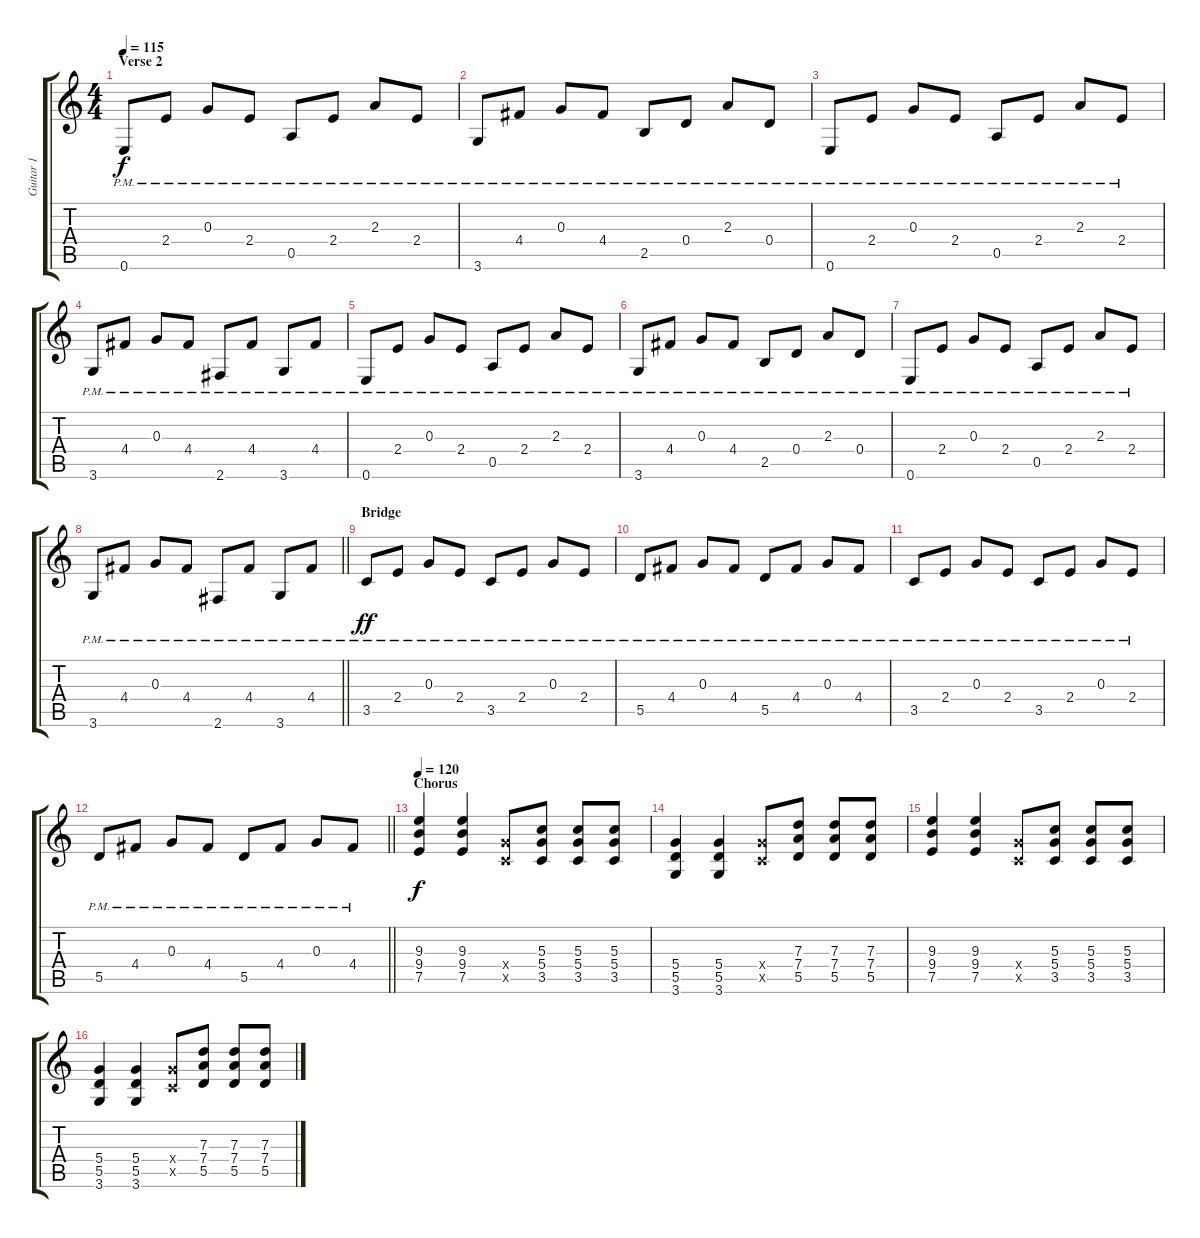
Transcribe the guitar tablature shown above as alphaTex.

\track ("Guitar 1" "Guitar 1") {instrument electricguitarmuted}
\staff {score tabs}
\tuning (E4 B3 G3 D3 A2 E2) {hide}
\ts (4 4)
\section ("" "Verse 2")
\tempo 115
\clef g2
\ks c
0.6{pm}.8{dy f} 2.4{pm}.8 0.3{pm}.8 2.4{pm}.8 0.5{pm}.8 2.4{pm}.8 2.3{pm}.8 2.4{pm}.8 |
3.6{pm}.8 4.4{pm}.8 0.3{pm}.8 4.4{pm}.8 2.5{pm}.8 0.4{pm}.8 2.3{pm}.8 0.4{pm}.8 |
0.6{pm}.8 2.4{pm}.8 0.3{pm}.8 2.4{pm}.8 0.5{pm}.8 2.4{pm}.8 2.3{pm}.8 2.4{pm}.8 |
3.6{pm}.8 4.4{pm}.8 0.3{pm}.8 4.4{pm}.8 2.6{pm}.8 4.4{pm}.8 3.6{pm}.8 4.4{pm}.8 |
0.6{pm}.8 2.4{pm}.8 0.3{pm}.8 2.4{pm}.8 0.5{pm}.8 2.4{pm}.8 2.3{pm}.8 2.4{pm}.8 |
3.6{pm}.8 4.4{pm}.8 0.3{pm}.8 4.4{pm}.8 2.5{pm}.8 0.4{pm}.8 2.3{pm}.8 0.4{pm}.8 |
0.6{pm}.8 2.4{pm}.8 0.3{pm}.8 2.4{pm}.8 0.5{pm}.8 2.4{pm}.8 2.3{pm}.8 2.4{pm}.8 |
\barLineRight lightlight
3.6{pm}.8 4.4{pm}.8 0.3{pm}.8 4.4{pm}.8 2.6{pm}.8 4.4{pm}.8 3.6{pm}.8 4.4{pm}.8 |
\section ("" "Bridge")
3.5{pm}.8{dy ff} 2.4{pm}.8 0.3{pm}.8 2.4{pm}.8 3.5{pm}.8 2.4{pm}.8 0.3{pm}.8 2.4{pm}.8 |
5.5{pm}.8 4.4{pm}.8 0.3{pm}.8 4.4{pm}.8 5.5{pm}.8 4.4{pm}.8 0.3{pm}.8 4.4{pm}.8 |
3.5{pm}.8 2.4{pm}.8 0.3{pm}.8 2.4{pm}.8 3.5{pm}.8 2.4{pm}.8 0.3{pm}.8 2.4{pm}.8 |
\barLineRight lightlight
5.5{pm}.8 4.4{pm}.8 0.3{pm}.8 4.4{pm}.8 5.5{pm}.8 4.4{pm}.8 0.3{pm}.8 4.4{pm}.8 |
\section ("" "Chorus")
\tempo 120
(9.3 9.4 7.5).4{dy f volume 14 instrument distortionguitar} (9.3 9.4 7.5).4 (5.4{x} 3.5{x}).8 (5.3 5.4 3.5).8 (5.3 5.4 3.5).8 (5.3 5.4 3.5).8 |
(5.4 5.5 3.6).4 (5.4 5.5 3.6).4 (5.4{x} 3.5{x}).8 (7.3 7.4 5.5).8 (7.3 7.4 5.5).8 (7.3 7.4 5.5).8 |
(9.3 9.4 7.5).4 (9.3 9.4 7.5).4 (5.4{x} 3.5{x}).8 (5.3 5.4 3.5).8 (5.3 5.4 3.5).8 (5.3 5.4 3.5).8 |
(5.4 5.5 3.6).4 (5.4 5.5 3.6).4 (5.4{x} 3.5{x}).8 (7.3 7.4 5.5).8 (7.3 7.4 5.5).8 (7.3 7.4 5.5).8
